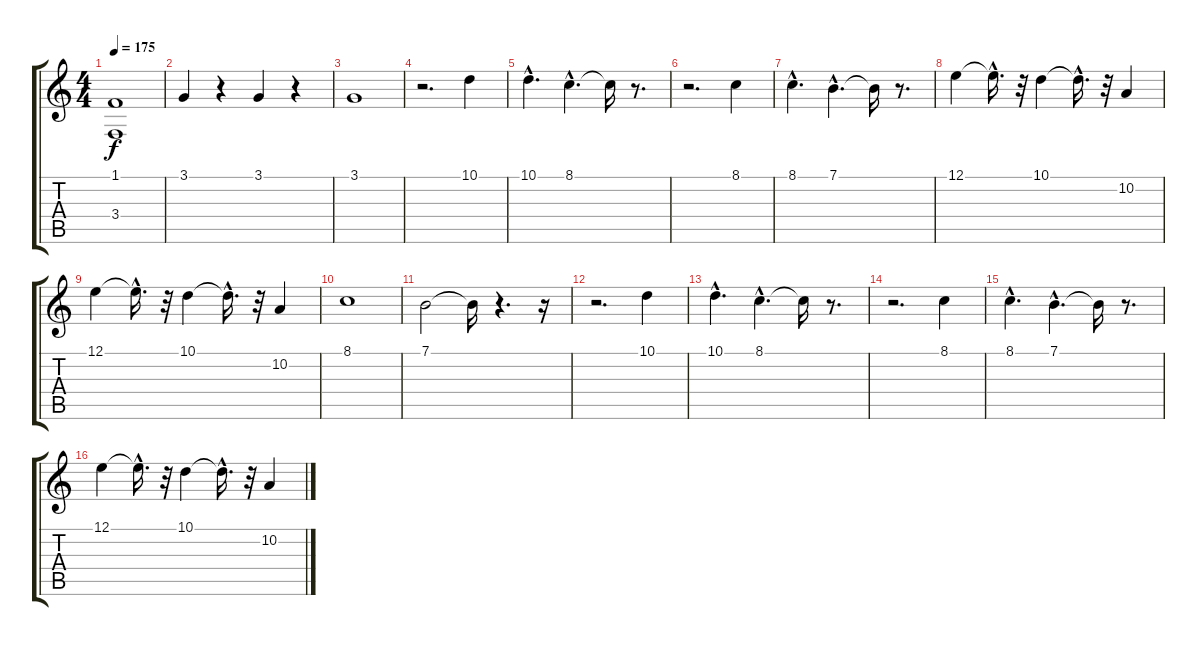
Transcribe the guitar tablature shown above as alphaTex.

\track "" {instrument trumpet}
\staff {score tabs}
\tuning (E4 B3 G3 D3 A2 E2) {hide}
\ts (4 4)
\tempo 175
\clef g2
\ks c
(1.1{t} 3.4{t}).1{dy f} |
3.1.4{volume 11} r.4 3.1.4{volume 8} r.4 |
3.1.1{volume 7} |
r.2{d} 10.1.4{volume 10} |
10.1{hac}.4{d volume 11} 8.1{hac}.4{d volume 13} 8.1{t}.16 r.8{d} |
r.2{d} 8.1.4{volume 16} |
8.1{hac}.4{d} 7.1{hac}.4{d} 7.1{t}.16 r.8{d} |
12.1.4 12.1{hac t}.16{d} r.32 10.1.4 10.1{hac t}.16{d} r.32 10.2.4 |
12.1.4 12.1{hac t}.16{d} r.32 10.1.4 10.1{hac t}.16{d} r.32 10.2.4 |
8.1.1 |
7.1.2 7.1{t}.16 r.4{d} r.16 |
r.2{d} 10.1.4 |
10.1{hac}.4{d} 8.1{hac}.4{d} 8.1{t}.16 r.8{d} |
r.2{d} 8.1.4 |
8.1{hac}.4{d} 7.1{hac}.4{d} 7.1{t}.16 r.8{d} |
12.1.4 12.1{hac t}.16{d} r.32 10.1.4 10.1{hac t}.16{d} r.32 10.2.4
